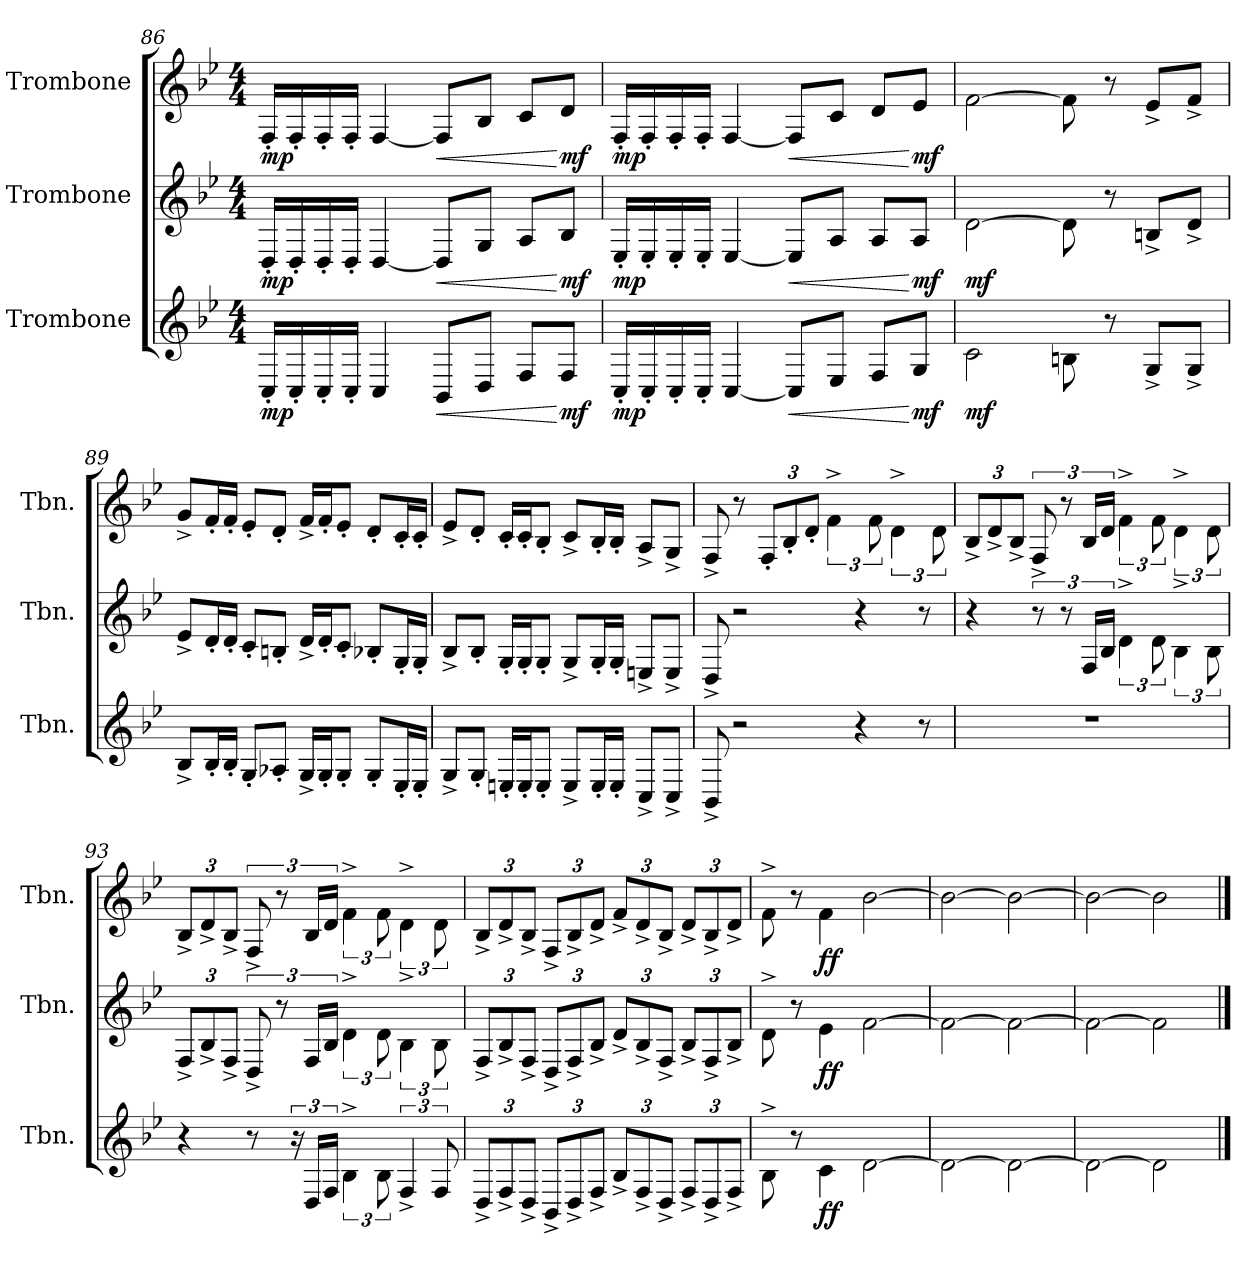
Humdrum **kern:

**kern	**dynam	**kern	**dynam	**kern	**dynam
*part3	*part3	*part2	*part2	*part1	*part1
*staff3	*staff3	*staff2	*staff2	*staff1	*staff1
*I"Trombone	*	*I"Trombone	*	*I"Trombone	*
*I'Tbn.	*	*I'Tbn.	*	*I'Tbn.	*
*clefG2	*	*clefG2	*	*clefG2	*
*k[b-e-]	*	*k[b-e-]	*	*k[b-e-]	*
*M4/4	*	*M4/4	*	*M4/4	*
=86	=86	=86	=86	=86	=86
!	!LO:DY:b	!	!LO:DY:b	!	!LO:DY:b
16C'/LL	mp	16D'/LL	mp	16F'/LL	mp
16C'/	.	16D'/	.	16F'/	.
16C'/	.	16D'/	.	16F'/	.
16C'/JJ	.	16D'/JJ	.	16F'/JJ	.
4C/	.	[4D/	.	[4F/	.
!	!LO:HP:b	!	!LO:HP:b	!	!LO:HP:b
8BB-/L	<	8D/L]	<	8F/L]	<
8D/J	.	8G/J	.	8B-/J	.
8F/L	.	8A/L	.	8c/L	.
!	!LO:DY:n=1:b	!	!LO:DY:n=1:b	!	!LO:DY:n=1:b
8F/J	[ mf	8B-/J	[ mf	8d/J	[ mf
=87	=87	=87	=87	=87	=87
!	!LO:DY:b	!	!LO:DY:b	!	!LO:DY:b
16C'/LL	mp	16E-'/LL	mp	16F'/LL	mp
16C'/	.	16E-'/	.	16F'/	.
16C'/	.	16E-'/	.	16F'/	.
16C'/JJ	.	16E-'/JJ	.	16F'/JJ	.
[4C/	.	[4E-/	.	[4F/	.
!	!LO:HP:b	!	!LO:HP:b	!	!LO:HP:b
8C/L]	<	8E-/L]	<	8F/L]	<
8E-/J	.	8A/J	.	8c/J	.
8F/L	.	8A/L	.	8d/L	.
!	!LO:DY:n=1:b	!	!LO:DY:n=1:b	!	!LO:DY:n=1:b
8G/J	[ mf	8A/J	[ mf	8e-/J	[ mf
!!LO:LB:g=z
=88	=88	=88	=88	=88	=88
!	!LO:DY:b	!	!LO:DY:b	!	!
2c\	mf	[2d\	mf	[2f\	.
8Bn\	.	8d\]	.	8f\]	.
8r	.	8r	.	8r	.
8G^/L	.	8Bn^/L	.	8e-^/L	.
8G^/J	.	8d^/J	.	8f^/J	.
=89	=89	=89	=89	=89	=89
8B-^/L	.	8e-^/L	.	8g^/L	.
16B-'/L	.	16d'/L	.	16f'/L	.
16B-'/JJ	.	16d'/JJ	.	16f'/JJ	.
8G'/L	.	8c'/L	.	8e-'/L	.
8A-X'/J	.	8Bn'/J	.	8d'/J	.
16G^/LL	.	16d^/LL	.	16f^/LL	.
16G'/J	.	16d'/J	.	16f'/J	.
8G'/J	.	8c'/J	.	8e-'/J	.
8G'/L	.	8B-X'/L	.	8d'/L	.
16E-'/L	.	16G'/L	.	16c'/L	.
16E-'/JJ	.	16G'/JJ	.	16c'/JJ	.
=90	=90	=90	=90	=90	=90
8G^/L	.	8B-^/L	.	8e-^/L	.
8G'/J	.	8B-'/J	.	8d'/J	.
16En'/LL	.	16G'/LL	.	16c'/LL	.
16E'/J	.	16G'/J	.	16c'/J	.
8E'/J	.	8G'/J	.	8B-'/J	.
8E^/L	.	8G^/L	.	8c^/L	.
16E'/L	.	16G'/L	.	16B-'/L	.
16E'/JJ	.	16G'/JJ	.	16B-'/JJ	.
8C^/L	.	8En^/L	.	8A^/L	.
8C^/J	.	8E^/J	.	8G^/J	.
!!LO:LB:g=z
=91	=91	=91	=91	=91	=91
8BB-^/	.	8D^/	.	8F^/	.
2r	.	2r	.	8r	.
*	*	*	*	*Xbrackettup	*
.	.	.	.	12F'/L	.
.	.	.	.	12B-'/	.
.	.	.	.	12d'/J	.
*	*	*	*	*brackettup	*
.	.	.	.	6f^\	.
4r	.	4r	.	.	.
.	.	.	.	12f\	.
.	.	.	.	6d^\	.
8r	.	8r	.	.	.
.	.	.	.	12d\	.
=92	=92	=92	=92	=92	=92
*	*	*	*	*Xbrackettup	*
1r	.	4r	.	12B-^/L	.
.	.	.	.	12d^/	.
.	.	.	.	12B-^/J	.
*	*	*	*	*brackettup	*
.	.	12r	.	12F^/	.
.	.	12r	.	12r	.
.	.	24F/LL	.	24B-/LL	.
.	.	24B-/JJ	.	24d/JJ	.
.	.	6d^\	.	6f^\	.
.	.	12d\	.	12f\	.
.	.	6B-^\	.	6d^\	.
.	.	12B-\	.	12d\	.
=93	=93	=93	=93	=93	=93
*	*	*Xbrackettup	*	*Xbrackettup	*
4r	.	12F^/L	.	12B-^/L	.
.	.	12B-^/	.	12d^/	.
.	.	12F^/J	.	12B-^/J	.
*	*	*brackettup	*	*brackettup	*
8r	.	12D^/	.	12F^/	.
.	.	12r	.	12r	.
24r	.	.	.	.	.
24D/LL	.	24F/LL	.	24B-/LL	.
24F/JJ	.	24B-/JJ	.	24d/JJ	.
6B-^\	.	6d^\	.	6f^\	.
12B-\	.	12d\	.	12f\	.
6F^/	.	6B-^\	.	6d^\	.
12F/	.	12B-\	.	12d\	.
!!LO:LB:g=z
=94	=94	=94	=94	=94	=94
*Xbrackettup	*	*Xbrackettup	*	*Xbrackettup	*
12D^/L	.	12F^/L	.	12B-^/L	.
12F^/	.	12B-^/	.	12d^/	.
12D^/J	.	12F^/J	.	12B-^/J	.
12BB-^/L	.	12D^/L	.	12F^/L	.
12D^/	.	12F^/	.	12B-^/	.
12F^/J	.	12B-^/J	.	12d^/J	.
12B-^/L	.	12d^/L	.	12f^/L	.
12F^/	.	12B-^/	.	12d^/	.
12D^/J	.	12F^/J	.	12B-^/J	.
12F^/L	.	12B-^/L	.	12d^/L	.
12D^/	.	12F^/	.	12B-^/	.
12F^/J	.	12B-^/J	.	12d^/J	.
=95	=95	=95	=95	=95	=95
8B-^\	.	8d^\	.	8f^\	.
8r	.	8r	.	8r	.
!	!LO:DY:b	!	!LO:DY:b	!	!LO:DY:b
4c\	ff	4e-\	ff	4f\	ff
[2d\	.	[2f\	.	[2b-\	.
=96	=96	=96	=96	=96	=96
2d\_	.	2f\_	.	2b-\_	.
2d\_	.	2f\_	.	2b-\_	.
=97	=97	=97	=97	=97	=97
2d\_	.	2f\_	.	2b-\_	.
2d\]	.	2f\]	.	2b-\]	.
==	==	==	==	==	==
*-	*-	*-	*-	*-	*-
